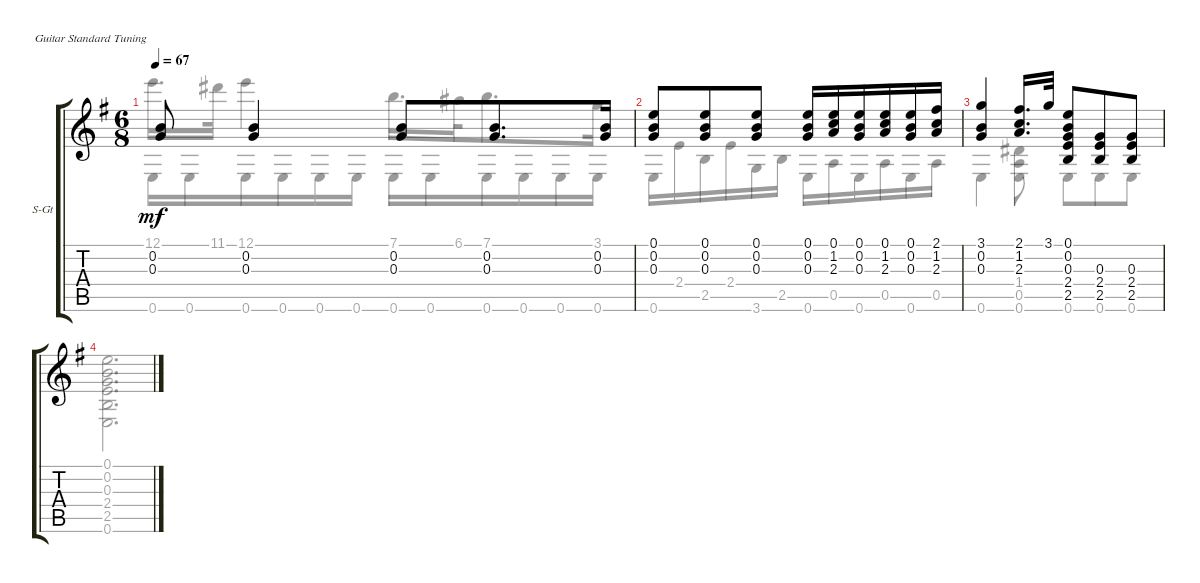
\defaultSystemsLayout 4
\bracketExtendMode groupsimilarinstruments
\firstSystemTrackNameOrientation horizontal
\otherSystemsTrackNameOrientation horizontal
\track ("Steel Guitar" "S-Gt") {instrument acousticguitarsteel}
\staff {score tabs}
\tuning (E4 B3 G3 D3 A2 E2)
\voice
\ts (6 8)
\tempo 67
\clef g2
\ks eminor
(0.3 0.2).8{dy mf} (0.2 0.3).4 (0.3 0.2).8 (0.2 0.3).8{d} (0.3 0.2).16 |
(0.2 0.3 0.1).8 (0.3 0.2 0.1).8 (0.2 0.3 0.1).8 (0.3 0.2 0.1).16 (2.3 1.2 0.1).16 (0.2 0.3 0.1).16 (2.3 1.2 0.1).16 (0.2 0.3 0.1).16 (2.3 1.2 2.1).16 |
(3.1 0.2 0.3).4 (2.3 1.2 2.1).16{d} 3.1.32 (0.1 0.2 0.3 2.4 2.5).8 (2.5 2.4 0.3).8 (0.3 2.4 2.5).8 |
\voice
\clef g2
\ottava regular
\simile none
\ks eminor
0.6.16{dy mf} 0.6.16 0.6.16 0.6.16 0.6.16 0.6.16 0.6.16 0.6.16 0.6.16 0.6.16 0.6.16 0.6.16 |
0.6.16 2.4.16 2.5.16 2.4.16 3.6.16 2.5.16 0.6.16 0.5.16 0.6.16 0.5.16 0.6.16 0.5.16 |
0.6.4 (0.6 0.5 1.4).8 0.6.8 0.6.8 0.6.8 |
(0.6 2.5 2.4 0.3 0.2 0.1).2{d}
\voice
\clef g2
\ottava regular
\simile none
\ks eminor
12.1.16{d dy mf} 11.1.32 12.1.4 7.1.16{d} 6.1.32 7.1.8{d} 3.1.16 |
|
|
